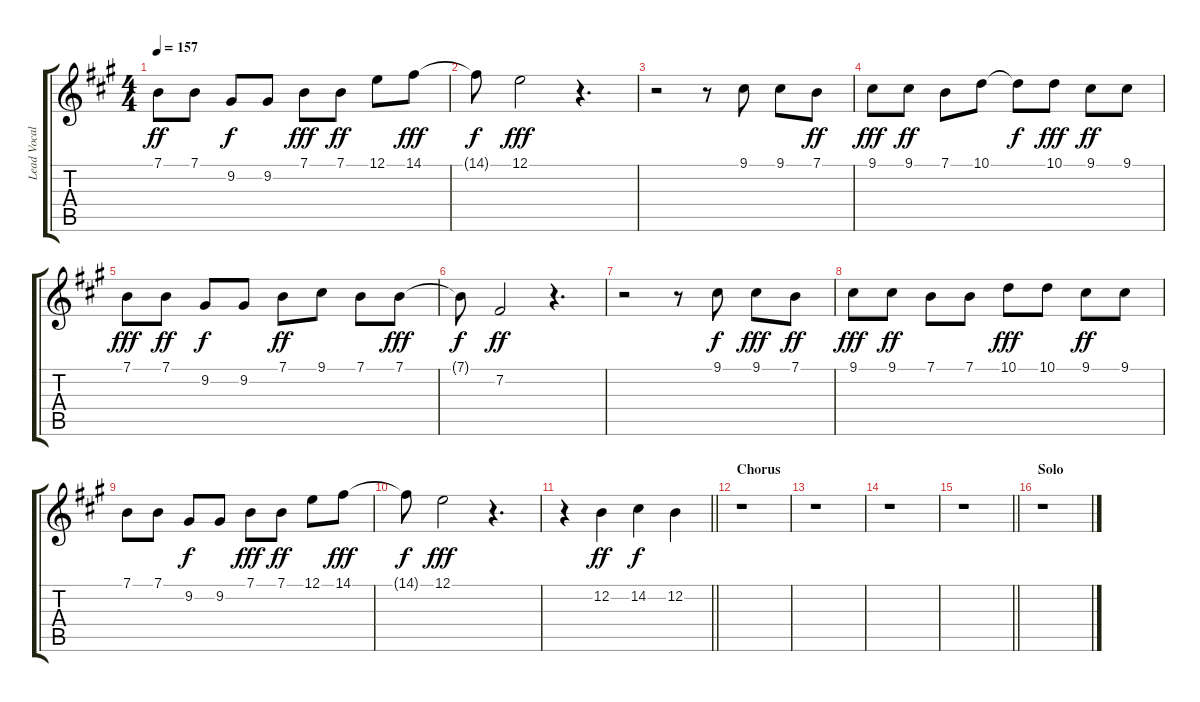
\track ("Lead Vocal" "Lead Vocal") {instrument tenorsax}
\staff {score tabs}
\tuning (E4 B3 G3 D3 A2 E2) {hide}
\ts (4 4)
\tempo 157
\clef g2
\ks a
7.1.8{dy ff} 7.1.8 9.2.8{dy f} 9.2.8 7.1.8{dy fff} 7.1.8{dy ff} 12.1.8 14.1.8{dy fff} |
14.1{t}.8{dy f} 12.1.2{dy fff} r.4{d} |
r.2 r.8 9.1.8 9.1.8 7.1.8{dy ff} |
9.1.8{dy fff} 9.1.8{dy ff} 7.1.8 10.1.8 10.1{t}.8{dy f} 10.1.8{dy fff} 9.1.8{dy ff} 9.1.8 |
7.1.8{dy fff} 7.1.8{dy ff} 9.2.8{dy f} 9.2.8 7.1.8{dy ff} 9.1.8 7.1.8 7.1.8{dy fff} |
7.1{t}.8{dy f} 7.2.2{dy ff} r.4{d} |
r.2 r.8 9.1.8{dy f} 9.1.8{dy fff} 7.1.8{dy ff} |
9.1.8{dy fff} 9.1.8{dy ff} 7.1.8 7.1.8 10.1.8{dy fff} 10.1.8 9.1.8{dy ff} 9.1.8 |
7.1.8 7.1.8 9.2.8{dy f} 9.2.8 7.1.8{dy fff} 7.1.8{dy ff} 12.1.8 14.1.8{dy fff} |
14.1{t}.8{dy f} 12.1.2{dy fff} r.4{d} |
\barLineRight lightlight
r.4 12.2.4{dy ff} 14.2.4{dy f} 12.2.4 |
\section ("" "Chorus")
r.1 |
r.1 |
r.1 |
\barLineRight lightlight
r.1 |
\section ("" "Solo")
r.1
